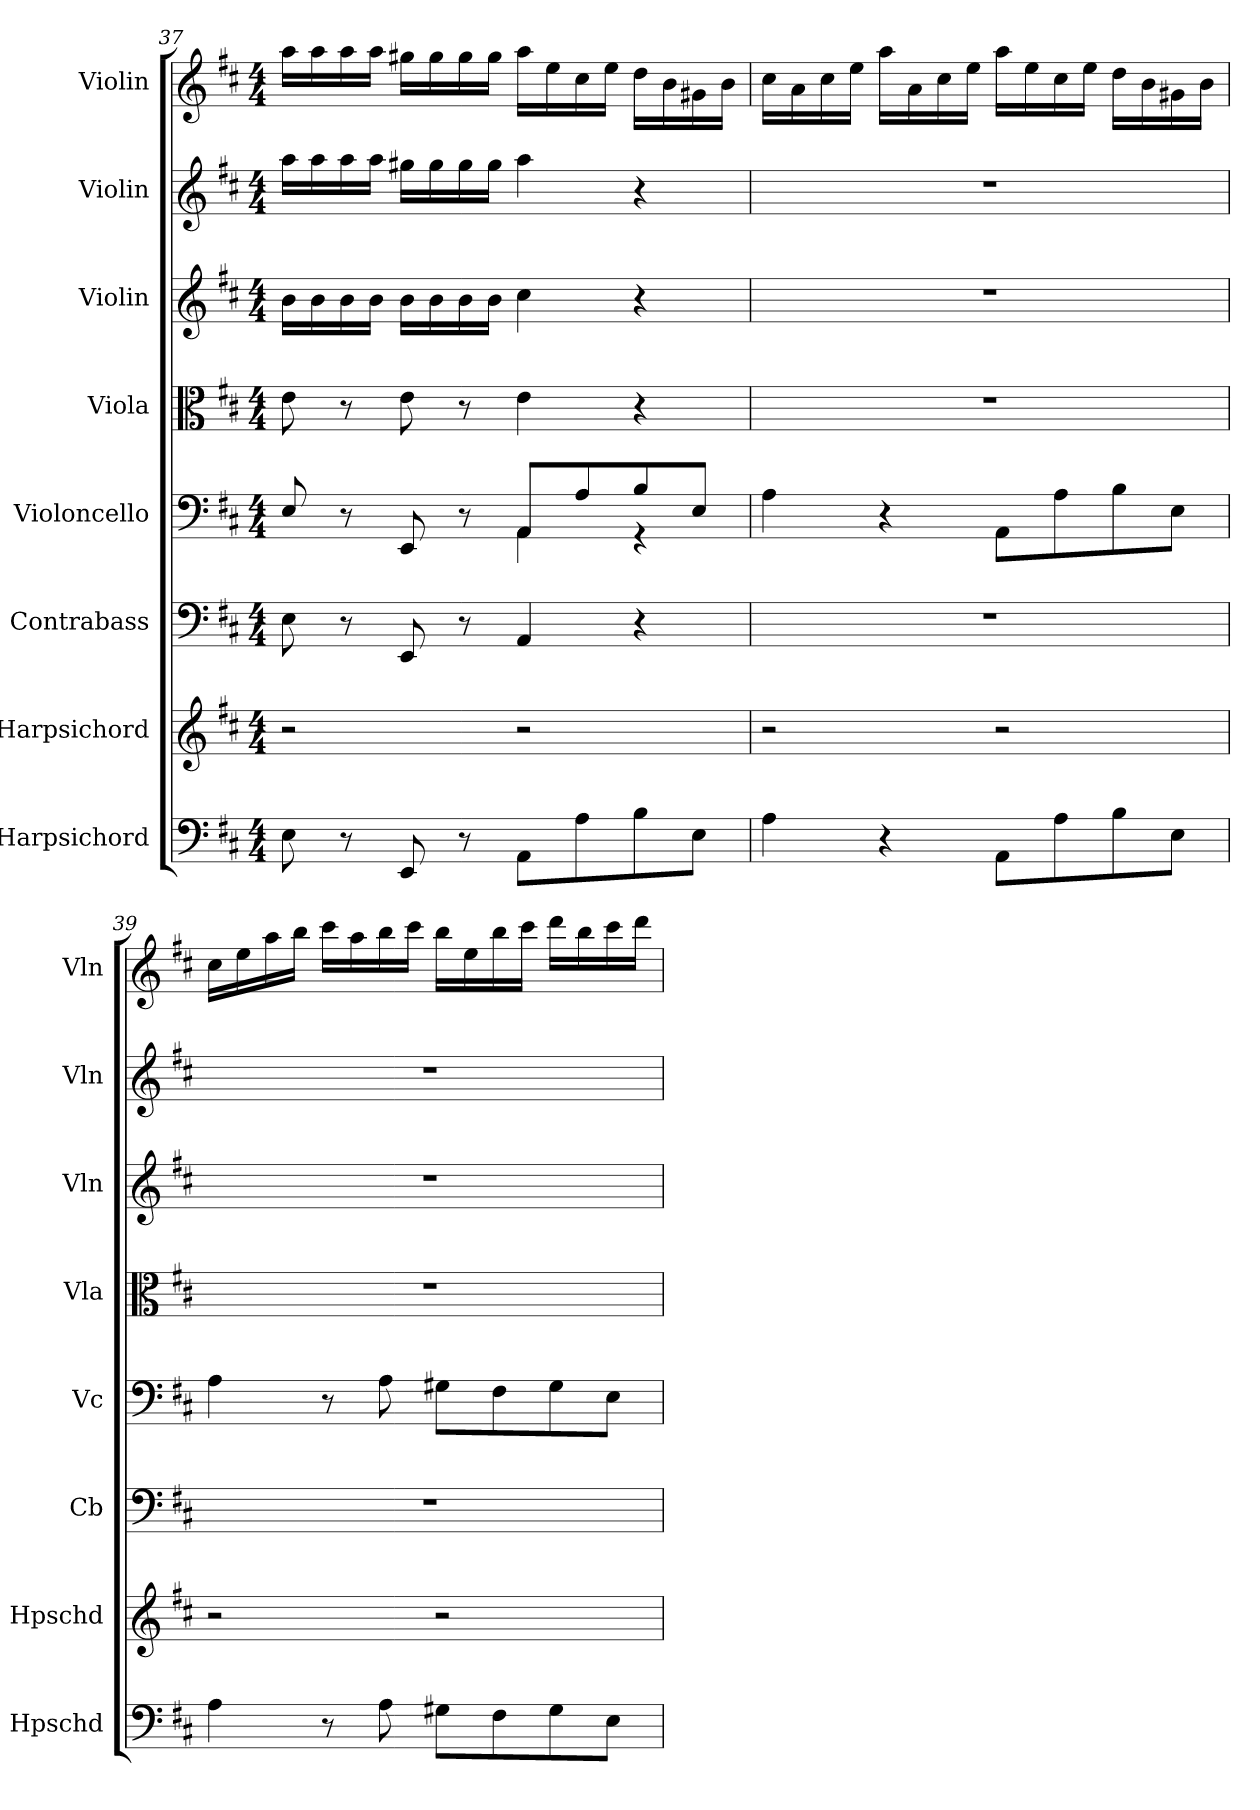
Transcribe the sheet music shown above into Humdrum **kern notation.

**kern	**kern	**kern	**kern	**kern	**kern	**kern	**kern
*part8	*part7	*part6	*part5	*part4	*part3	*part2	*part1
*staff8	*staff7	*staff6	*staff5	*staff4	*staff3	*staff2	*staff1
*I"Harpsichord	*I"Harpsichord	*I"Contrabass	*I"Violoncello	*I"Viola	*I"Violin	*I"Violin	*I"Violin
*I'Hpschd	*I'Hpschd	*I'Cb	*I'Vc	*I'Vla	*I'Vln	*I'Vln	*I'Vln
*clefF4	*clefG2	*clefF4	*clefF4	*clefC3	*clefG2	*clefG2	*clefG2
*k[f#c#]	*k[f#c#]	*k[f#c#]	*k[f#c#]	*k[f#c#]	*k[f#c#]	*k[f#c#]	*k[f#c#]
*M4/4	*M4/4	*M4/4	*M4/4	*M4/4	*M4/4	*M4/4	*M4/4
=37	=37	=37	=37	=37	=37	=37	=37
*	*	*	*^	*	*	*	*
8E\	2r	8E\	8E/	2ryy	8e\	16b\LL	16aa\LL	16aa\LL
.	.	.	.	.	.	16b\	16aa\	16aa\
8r	.	8r	8r	.	8r	16b\	16aa\	16aa\
.	.	.	.	.	.	16b\JJ	16aa\JJ	16aa\JJ
8EE/	.	8EE/	8EE/	.	8e\	16b\LL	16gg#X\LL	16gg#X\LL
.	.	.	.	.	.	16b\	16gg#\	16gg#\
8r	.	8r	8r	.	8r	16b\	16gg#\	16gg#\
.	.	.	.	.	.	16b\JJ	16gg#\JJ	16gg#\JJ
8AA\L	2r	4AA/	8AA/L	4AA\	4e\	4cc#\	4aa\	16aa\LL
.	.	.	.	.	.	.	.	16ee\
8A\	.	.	8A/	.	.	.	.	16cc#\
.	.	.	.	.	.	.	.	16ee\JJ
8B\	.	4r	8B/	4r	4r	4r	4r	16dd\LL
.	.	.	.	.	.	.	.	16b\
8E\J	.	.	8E/J	.	.	.	.	16g#X\
.	.	.	.	.	.	.	.	16b\JJ
*	*	*	*v	*v	*	*	*	*
=38	=38	=38	=38	=38	=38	=38	=38
4A\	2r	1r	4A\	1r	1r	1r	16cc#\LL
.	.	.	.	.	.	.	16a\
.	.	.	.	.	.	.	16cc#\
.	.	.	.	.	.	.	16ee\JJ
4r	.	.	4r	.	.	.	16aa\LL
.	.	.	.	.	.	.	16a\
.	.	.	.	.	.	.	16cc#\
.	.	.	.	.	.	.	16ee\JJ
8AA\L	2r	.	8AA\L	.	.	.	16aa\LL
.	.	.	.	.	.	.	16ee\
8A\	.	.	8A\	.	.	.	16cc#\
.	.	.	.	.	.	.	16ee\JJ
8B\	.	.	8B\	.	.	.	16dd\LL
.	.	.	.	.	.	.	16b\
8E\J	.	.	8E\J	.	.	.	16g#X\
.	.	.	.	.	.	.	16b\JJ
=39	=39	=39	=39	=39	=39	=39	=39
4A\	2r	1r	4A\	1r	1r	1r	16cc#\LL
.	.	.	.	.	.	.	16ee\
.	.	.	.	.	.	.	16aa\
.	.	.	.	.	.	.	16bb\JJ
8r	.	.	8r	.	.	.	16ccc#\LL
.	.	.	.	.	.	.	16aa\
8A\	.	.	8A\	.	.	.	16bb\
.	.	.	.	.	.	.	16ccc#\JJ
8G#X\L	2r	.	8G#X\L	.	.	.	16bb\LL
.	.	.	.	.	.	.	16ee\
8F#\	.	.	8F#\	.	.	.	16bb\
.	.	.	.	.	.	.	16ccc#\JJ
8G#\	.	.	8G#\	.	.	.	16ddd\LL
.	.	.	.	.	.	.	16bb\
8E\J	.	.	8E\J	.	.	.	16ccc#\
.	.	.	.	.	.	.	16ddd\JJ
=	=	=	=	=	=	=	=
*-	*-	*-	*-	*-	*-	*-	*-
